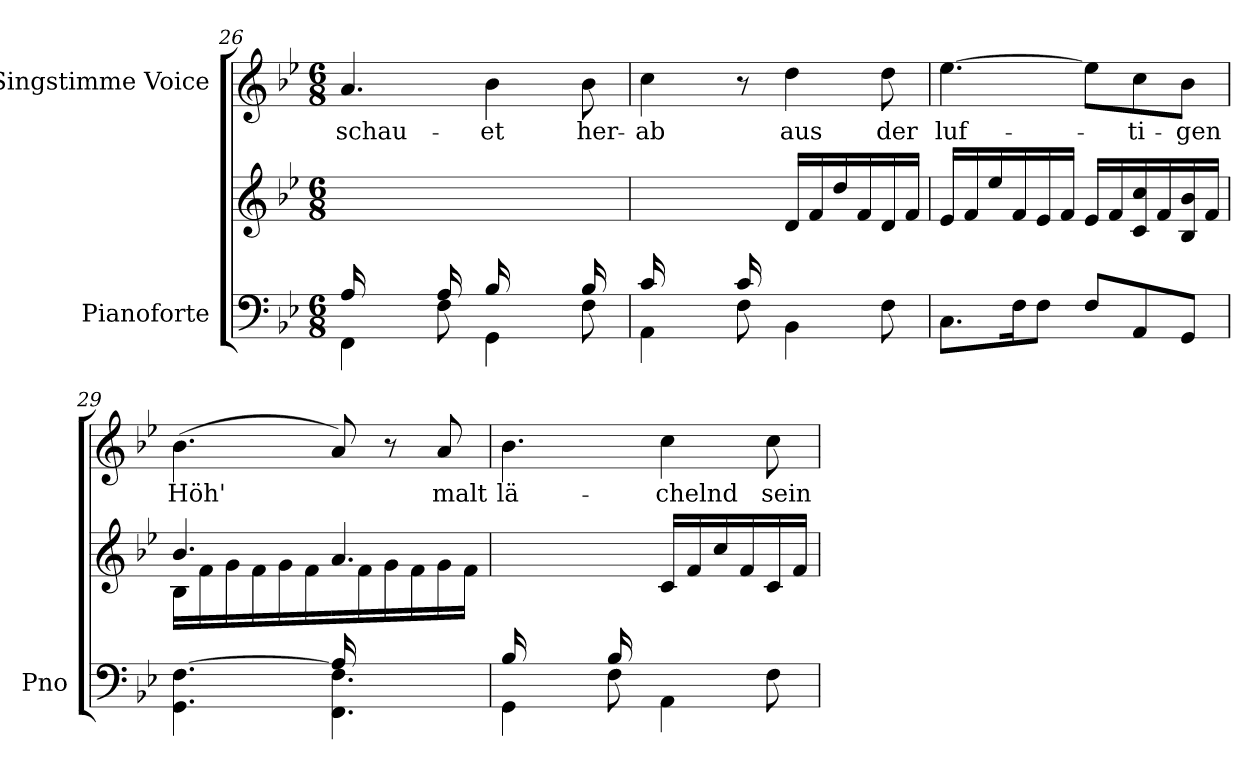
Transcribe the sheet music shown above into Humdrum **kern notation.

**kern	**kern	**kern	**text
*part2	*part2	*part1	*part1
*staff3	*staff2	*staff1	*staff1
*I"Pianoforte	*	*I"Singstimme Voice	*
*I'Pno	*	*	*
*clefF4	*clefG2	*clefG2	*
*k[b-e-]	*k[b-e-]	*k[b-e-]	*
*M6/8	*M6/8	*M6/8	*
=26	=26	=26	=26
*^	*	*	*
!	!	!	!	!LO:LY:b
16A/LL	4FF\	16ryy	4.a/	schau-
8.ryy	.	16f\	.	.
.	.	16a\	.	.
.	.	16f\	.	.
16A/	8F\	16ryy	.	.
16ryy	.	16f\JJ	.	.
!	!	!	!	!LO:LY:b
16B-/LL	4GG\	16ryy	4b-\	-et
8.ryy	.	16f\	.	.
.	.	16b-\	.	.
.	.	16f\	.	.
!	!	!	!	!LO:LY:b
16B-/	8F\	16ryy	8b-\	her-
16ryy	.	16f\JJ	.	.
!!LO:LB:g=z
=27	=27	=27	=27	=27
!	!	!	!	!LO:LY:b
16c/LL	4AA\	16ryy	4cc\	-ab
8.ryy	.	16f\	.	.
.	.	16cc\	.	.
.	.	16f\	.	.
16c/	8F\	16ryy	8r	.
4..ryy	.	16f\JJ	.	.
!	!	!	!	!LO:LY:b
.	4BB-\	16d/LL	4dd\	aus
.	.	16f/	.	.
.	.	16dd/	.	.
.	.	16f/	.	.
!	!	!	!	!LO:LY:b
.	8F\	16d/	8dd\	der
.	.	16f/JJ	.	.
*v	*v	*	*	*
=28	=28	=28	=28
!	!	!	!LO:LY:b
8.C\L	16e-/LL	[4.ee-\	luf-
.	16f/	.	.
.	16ee-/	.	.
16F\K	16f/	.	.
8F\J	16e-/	.	.
.	16f/JJ	.	.
8F/L	16e-/LL	8ee-\L]	.
.	16f/	.	.
!	!	!	!LO:LY:b
8AA/	16c/ 16cc/	8cc\	-ti-
.	16f/	.	.
!	!	!	!LO:LY:b
8GG/J	16B-/ 16b-/	8b-\J	-gen
.	16f/JJ	.	.
=29	=29	=29	=29
*^	*^	*	*
!	!	!	!	!	!LO:LY:b
4.ryy	4.GG\ [4.F\	4.b-/	16B-\LL	(>4.b-\	-Höh'
.	.	.	16f\	.	.
.	.	.	16g\	.	.
.	.	.	16f\	.	.
.	.	.	16g\	.	.
.	.	.	16f\JJ	.	.
16A/LL	4.FF\ 4.F\]	4.a/	16ryy	8a/)	.
4ryy	.	.	16f\	.	.
.	.	.	16g\	8r	.
.	.	.	16f\	.	.
!	!	!	!	!	!LO:LY:b
.	.	.	16g\	8a/	malt
16ryy	.	.	16f\JJ	.	.
!!LO:LB:g=z
=30	=30	=30	=30	=30	=30
!	!	!	!	!	!LO:LY:b
*	*	*v	*v	*	*
16B-/LL	4GG\	16ryy	4.b-\	lä-
8.ryy	.	16f\	.	.
.	.	16b-\	.	.
.	.	16f\	.	.
16B-/	8F\	16ryy	.	.
4..ryy	.	16f\JJ	.	.
!	!	!	!	!LO:LY:b
.	4AA\	16c/LL	4cc\	-chelnd
.	.	16f/	.	.
.	.	16cc/	.	.
.	.	16f/	.	.
!	!	!	!	!LO:LY:b
.	8F\	16c/	8cc\	sein
.	.	16f/JJ	.	.
*v	*v	*	*	*
=	=	=	=
*-	*-	*-	*-
